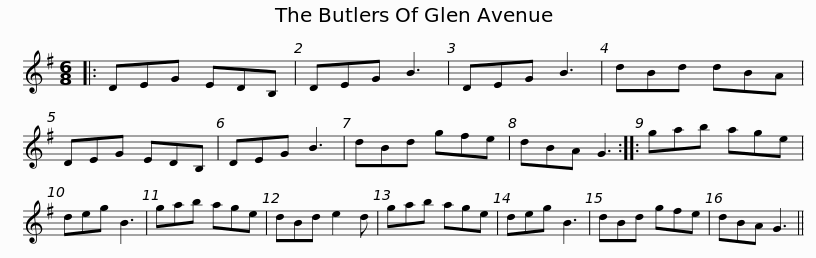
X:1
L:1/8
M:6/8
I:linebreak $
K:G
V:1 treble
V:1
|: DEG EDB, | DEG B3 | DEG B3 | dBd dBA | DEG EDB, | %5
 DEG B3 | dBd gfe | dBA G3 ::$ gab age | deg B3 | %10
 gab age | dBd e2 d | gab age | deg B3 | dBd gfe |$ %15
 dBA G3 || %16
